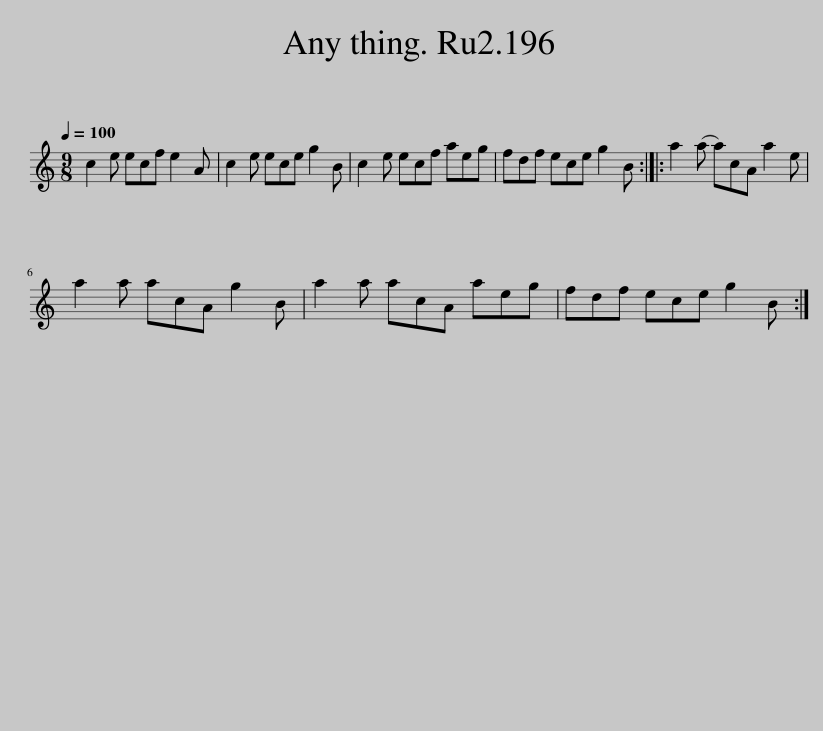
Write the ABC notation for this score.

X:1
L:1/8
Q:1/4=100
M:9/8
I:linebreak $
K:C
V:1 treble
V:1
 c2 e ecf e2 A | c2 e ece g2 B | c2 e ecf aeg | fdf ece g2 B :: a2 (a a)cA a2 e |$ %5
 a2 a acA g2 B | a2 a acA aeg | fdf ece g2 B :| %8
